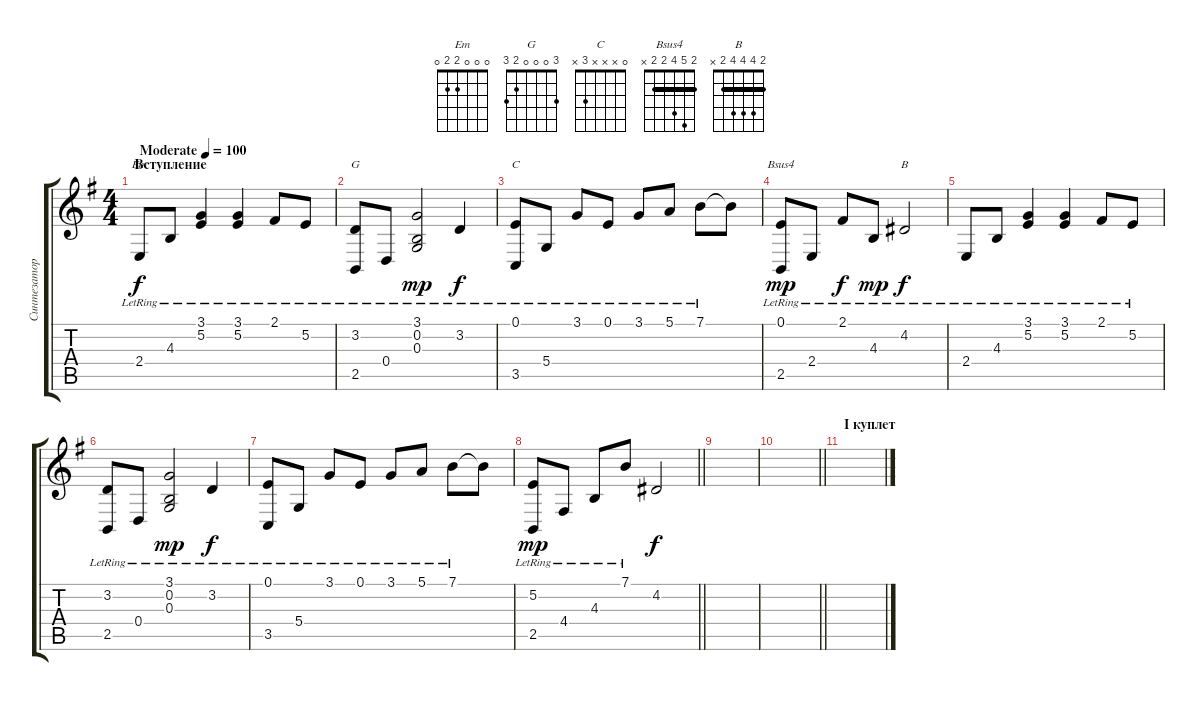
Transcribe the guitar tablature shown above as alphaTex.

\track ("Синтезатор" "Синтезатор") {instrument acousticgrandpiano}
\staff {score tabs}
\tuning (E4 B3 G3 D3 A2 E2) {hide}
\chord ("Em" 0 0 0 2 2 0)
\chord ("G" 3 0 0 0 2 3)
\chord ("C" 0 x x x 3 x)
\chord ("Bsus4" 2 5 4 2 2 x) {barre 2}
\chord ("B" 2 4 4 4 2 x) {barre 2}
\ts (4 4)
\section ("" "Вступление")
\tempo (100 "Moderate")
\clef g2
\ks eminor
2.4{lr}.8{ch "Em" txt "" dy f instrument acousticgrandpiano} 4.3{lr}.8 (3.1{lr} 5.2{lr}).4 (3.1{lr} 5.2{lr}).4 2.1{lr}.8 5.2{lr}.8 |
(3.2{lr} 2.5{lr}).8{ch "G"} 0.4{lr}.8 (3.1{lr} 0.2{lr} 0.3{lr}).2{dy mp} 3.2{lr}.4{dy f} |
(0.1{lr} 3.5{lr}).8{ch "C"} 5.4{lr}.8 3.1{lr}.8 0.1{lr}.8 3.1{lr}.8 5.1{lr}.8 7.1{lr}.8 7.1{t}.8 |
(0.1{lr} 2.5{lr}).8{ch "Bsus4" dy mp} 2.4{lr}.8 2.1{lr}.8{dy f} 4.3{lr}.8{dy mp} 4.2{lr}.2{ch "B" dy f} |
2.4{lr}.8 4.3{lr}.8 (3.1{lr} 5.2{lr}).4 (3.1{lr} 5.2{lr}).4 2.1{lr}.8 5.2{lr}.8 |
(3.2{lr} 2.5{lr}).8 0.4{lr}.8 (3.1{lr} 0.2{lr} 0.3{lr}).2{dy mp} 3.2{lr}.4{dy f} |
(0.1{lr} 3.5{lr}).8 5.4{lr}.8 3.1{lr}.8 0.1{lr}.8 3.1{lr}.8 5.1{lr}.8 7.1{lr}.8 7.1{t}.8 |
\barLineRight lightlight
(5.2{lr} 2.5{lr}).8{dy mp} 4.4{lr}.8 4.3{lr}.8 7.1{lr}.8 4.2.2{dy f} |
\section ("" "")
|
\barLineRight lightlight
|
\section ("" "I куплет")
